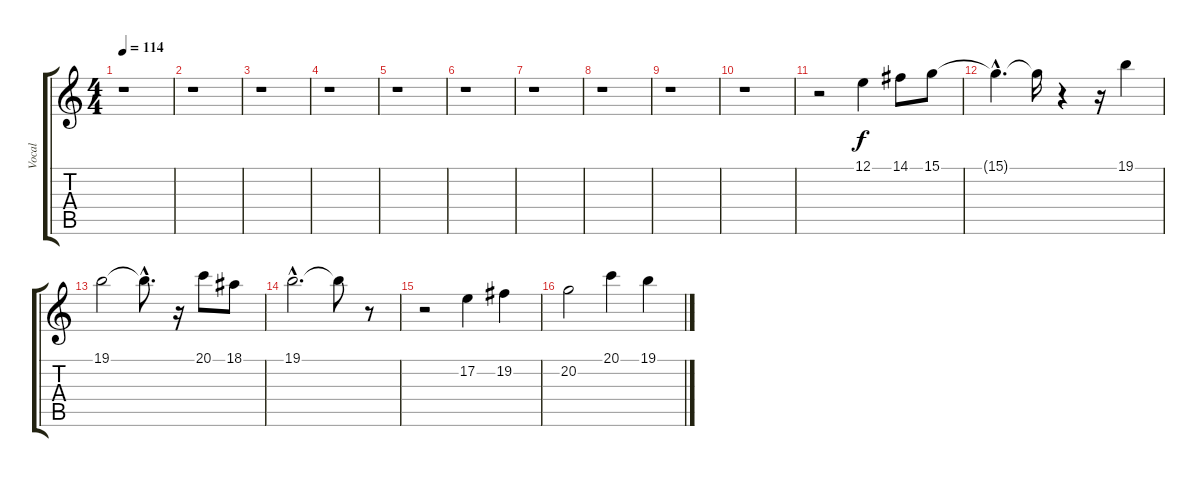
\track ("Vocal" "Vocal") {instrument synthvoice}
\staff {score tabs}
\tuning (E4 B3 G3 D3 A2 E2) {hide}
\ts (4 4)
\tempo 114
\clef g2
\ks c
r.1{dy f instrument synthvoice} |
r.1 |
r.1 |
r.1 |
r.1 |
r.1 |
r.1 |
r.1 |
r.1 |
r.1 |
r.2 12.1.4{volume 16} 14.1.8 15.1.8 |
15.1{hac t}.4{d} 15.1{t}.16 r.4 r.16 19.1.4 |
19.1.2 19.1{hac t}.8{d} r.16 20.1.8 18.1.8 |
19.1{hac}.2{d} 19.1{t}.8 r.8 |
r.2 17.2.4 19.2.4 |
20.2.2 20.1.4 19.1.4
